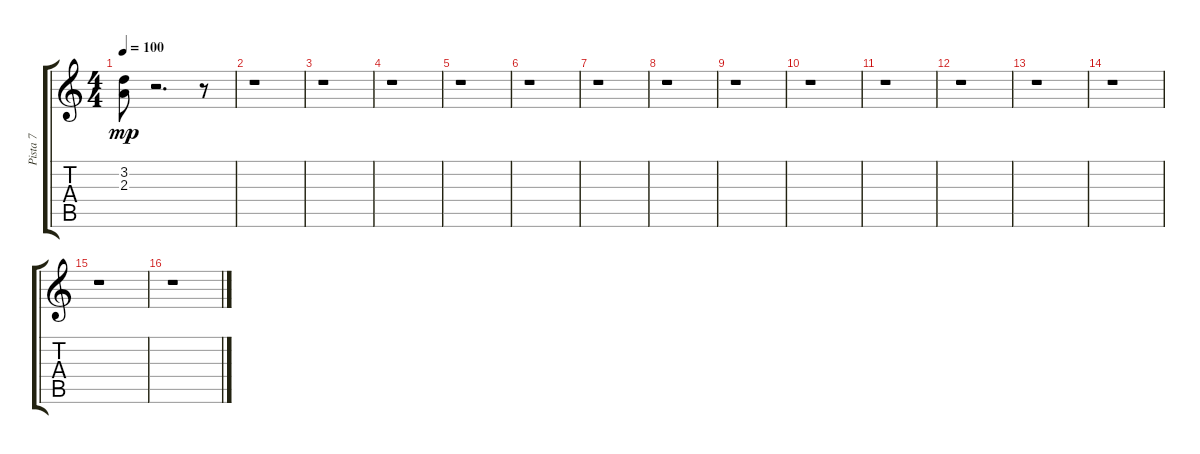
\track ("Pista 7" "Pista 7") {instrument electricguitarmuted}
\staff {score tabs}
\tuning (E4 B3 G3 D3 A2 E2) {hide}
\ts (4 4)
\tempo 100
\clef g2
\ks c
(3.2 2.3).8{dy mp} r.2{d} r.8 |
r.1 |
r.1 |
r.1 |
r.1 |
r.1 |
r.1 |
r.1 |
r.1 |
r.1 |
r.1 |
r.1 |
r.1 |
r.1 |
r.1 |
r.1
